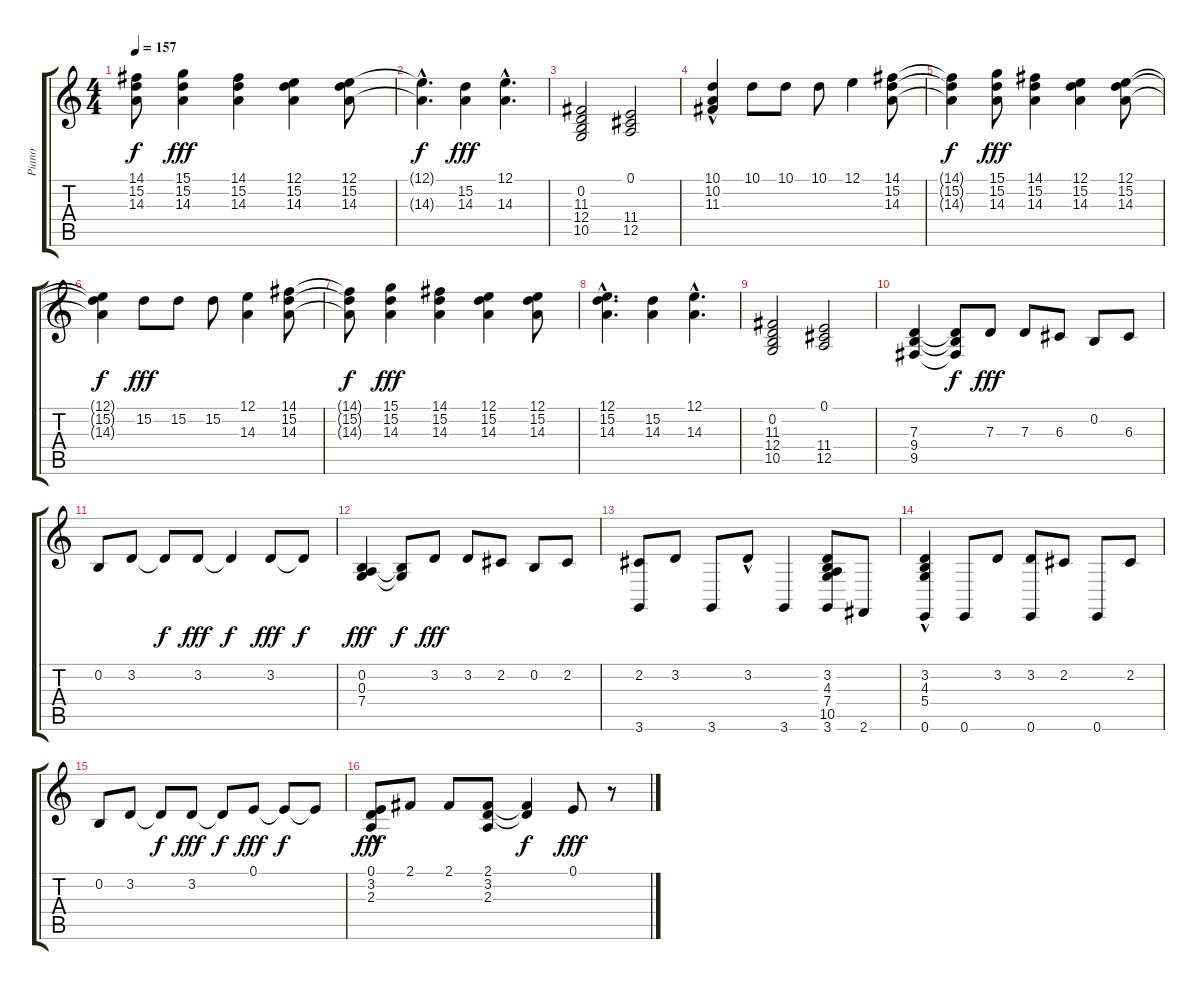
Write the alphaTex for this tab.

\track ("Piano" "Piano") {instrument brightacousticpiano}
\staff {score tabs}
\tuning (E4 B3 G3 D3 A2 E2) {hide}
\ts (4 4)
\tempo 157
\clef g2
\ks c
(14.1{t} 15.2{t} 14.3{t}).8{dy f} (15.1 15.2 14.3).4{dy fff} (14.1 15.2 14.3).4 (12.1 15.2 14.3).4 (12.1 15.2 14.3).8 |
(12.1{hac t} 14.3{hac t}).4{d dy f} (15.2 14.3).4{dy fff} (12.1{hac} 14.3{hac}).4{d} |
(0.2 11.3 12.4 10.5).2 (0.1 11.4 12.5).2 |
(10.1 10.2{hac} 11.3{hac}).4 10.1.8 10.1.8 10.1.8 12.1.4 (14.1 15.2 14.3).8 |
(14.1{t} 15.2{t} 14.3{t}).4{dy f} (15.1 15.2 14.3).8{dy fff} (14.1 15.2 14.3).4 (12.1 15.2 14.3).4 (12.1 15.2 14.3).8 |
(12.1{t} 15.2{t} 14.3{t}).4{dy f} 15.2.8{dy fff} 15.2.8 15.2.8 (12.1 14.3).4 (14.1 15.2 14.3).8 |
(14.1{t} 15.2{t} 14.3{t}).8{dy f} (15.1 15.2 14.3).4{dy fff} (14.1 15.2 14.3).4 (12.1 15.2 14.3).4 (12.1 15.2 14.3).8 |
(12.1{hac} 15.2{hac} 14.3{hac}).4{d} (15.2 14.3).4 (12.1{hac} 14.3{hac}).4{d} |
(0.2 11.3 12.4 10.5).2 (0.1 11.4 12.5).2 |
(7.3 9.4 9.5).4 (7.3{t} 9.4{t} 9.5{t}).8{dy f} 7.3.8{dy fff} 7.3.8 6.3.8 0.2.8 6.3.8 |
0.2.8 3.2.8 3.2{t}.8{dy f} 3.2.8{dy fff} 3.2{t}.4{dy f} 3.2.8{dy fff} 3.2{t}.8{dy f} |
(0.2 0.3 7.4).4{dy fff} (0.2{t} 0.3{t}).8{dy f} 3.2.8{dy fff} 3.2.8 2.2.8 0.2.8 2.2.8 |
(2.2 3.6).8 3.2.8 3.6.8 3.2{hac}.8 3.6.4 (3.2 4.3 7.4 10.5 3.6).8 2.6.8 |
(3.2{hac} 4.3 5.4 0.6).4 0.6.8 3.2.8 (3.2 0.6).8 2.2.8 0.6.8 2.2.8 |
0.2.8 3.2.8 3.2{t}.8{dy f} 3.2.8{dy fff} 3.2{t}.8{dy f} 0.1.8{dy fff} 0.1{t}.8{dy f} 0.1{t}.8 |
(0.1 3.2{hac} 2.3{hac}).8{dy fff} 2.1.8 2.1.8 (2.1 3.2 2.3).8 (2.1{t} 3.2{t}).4{dy f} 0.1.8{dy fff} r.8
